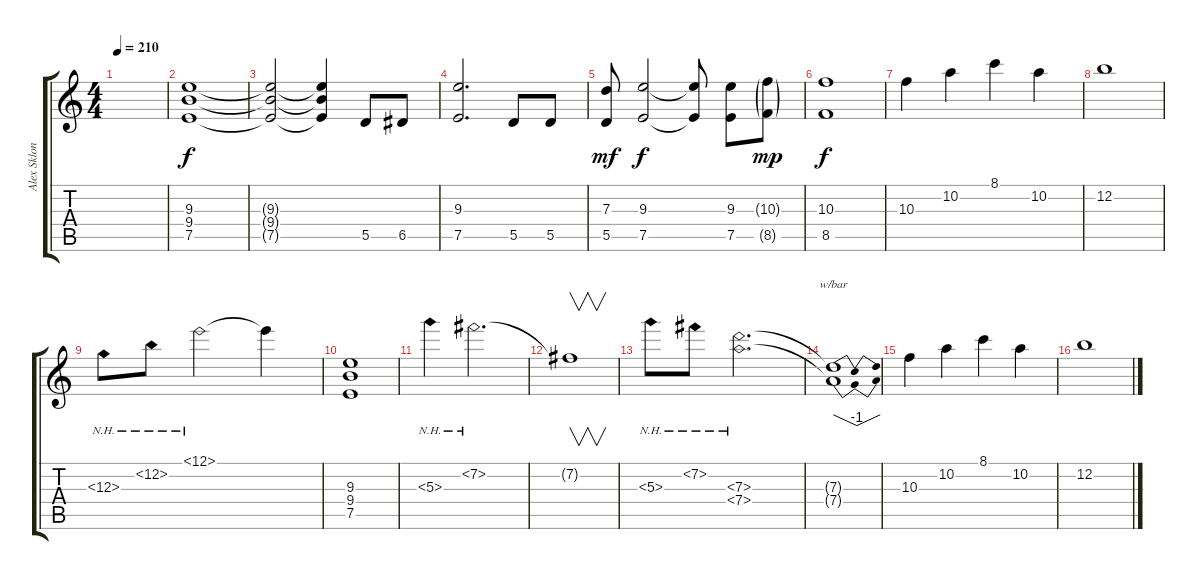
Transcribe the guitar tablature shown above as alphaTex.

\track ("Alex Sklonic" "Alex Sklon") {instrument distortionguitar}
\staff {score tabs}
\tuning (E4 B3 G3 D3 A2 E2) {hide}
\ts (4 4)
\tempo 210
\clef g2
\ks c
|
(9.3 9.4 7.5).1 |
(9.3{t} 9.4{t} 7.5{t}).2 (9.3{t} 9.4{t} 7.5{t}).4 5.5.8 6.5.8 |
(9.3 7.5).2{d} 5.5.8 5.5.8 |
(7.3 5.5).8{dy mf} (9.3 7.5).2{dy f} (9.3{t} 7.5{t}).8 (9.3 7.5).8 (10.3{g} 8.5{g}).8{dy mp} |
(10.3 8.5).1{dy f} |
10.3.4 10.2.4 8.1.4 10.2.4 |
12.2.1 |
12.3{nh}.8 12.2{nh}.8 12.1{nh}.2 12.1{t}.4 |
(9.3 9.4 7.5).1 |
5.3{nh}.4 7.2{nh}.2{d} |
7.2{t}.1{v} |
5.3{nh}.8 7.2{nh}.8 (7.3{nh} 7.4{nh}).2{d} |
(7.3{t} 7.4{t}).1{tbe (dip default 0 0 30 -4 60 0)} |
10.3.4 10.2.4 8.1.4 10.2.4 |
12.2.1
